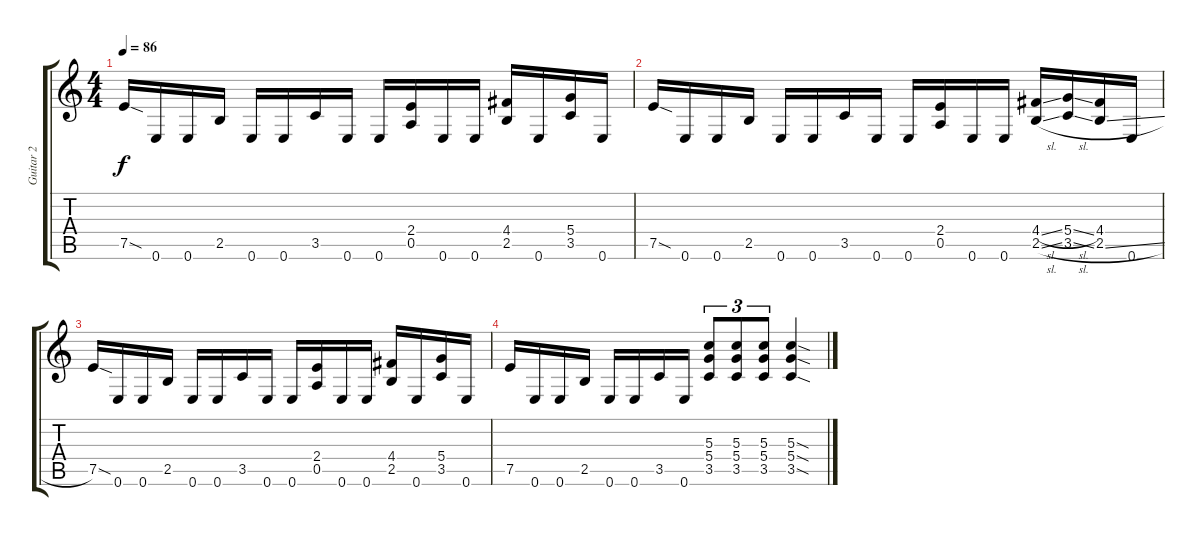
\track ("Guitar 2" "Guitar 2") {instrument distortionguitar}
\staff {score tabs}
\tuning (E4 B3 G3 D3 A2 E2) {hide}
\ts (4 4)
\tempo 86
\clef g2
\ks c
7.5{sod}.16{dy f} 0.6.16 0.6.16 2.5.16 0.6.16 0.6.16 3.5.16 0.6.16 0.6.16 (2.4 0.5).16 0.6.16 0.6.16 (4.4 2.5).16 0.6.16 (5.4 3.5).16 0.6.16 |
7.5{sod}.16 0.6.16 0.6.16 2.5.16 0.6.16 0.6.16 3.5.16 0.6.16 0.6.16 (2.4 0.5).16 0.6.16 0.6.16 (4.4{sl} 2.5{sl}).16 (5.4{sl} 3.5{sl}).16 (4.4 2.5{sl}).16 0.6.16 |
7.5{sod}.16 0.6.16 0.6.16 2.5.16 0.6.16 0.6.16 3.5.16 0.6.16 0.6.16 (2.4 0.5).16 0.6.16 0.6.16 (4.4 2.5).16 0.6.16 (5.4 3.5).16 0.6.16 |
7.5.16 0.6.16 0.6.16 2.5.16 0.6.16 0.6.16 3.5.16 0.6.16 (5.3 5.4 3.5).8{tu (3 2)} (5.3 5.4 3.5).8{tu (3 2)} (5.3 5.4 3.5).8{tu (3 2)} (5.3{sod} 5.4{sod} 3.5{sod}).4
